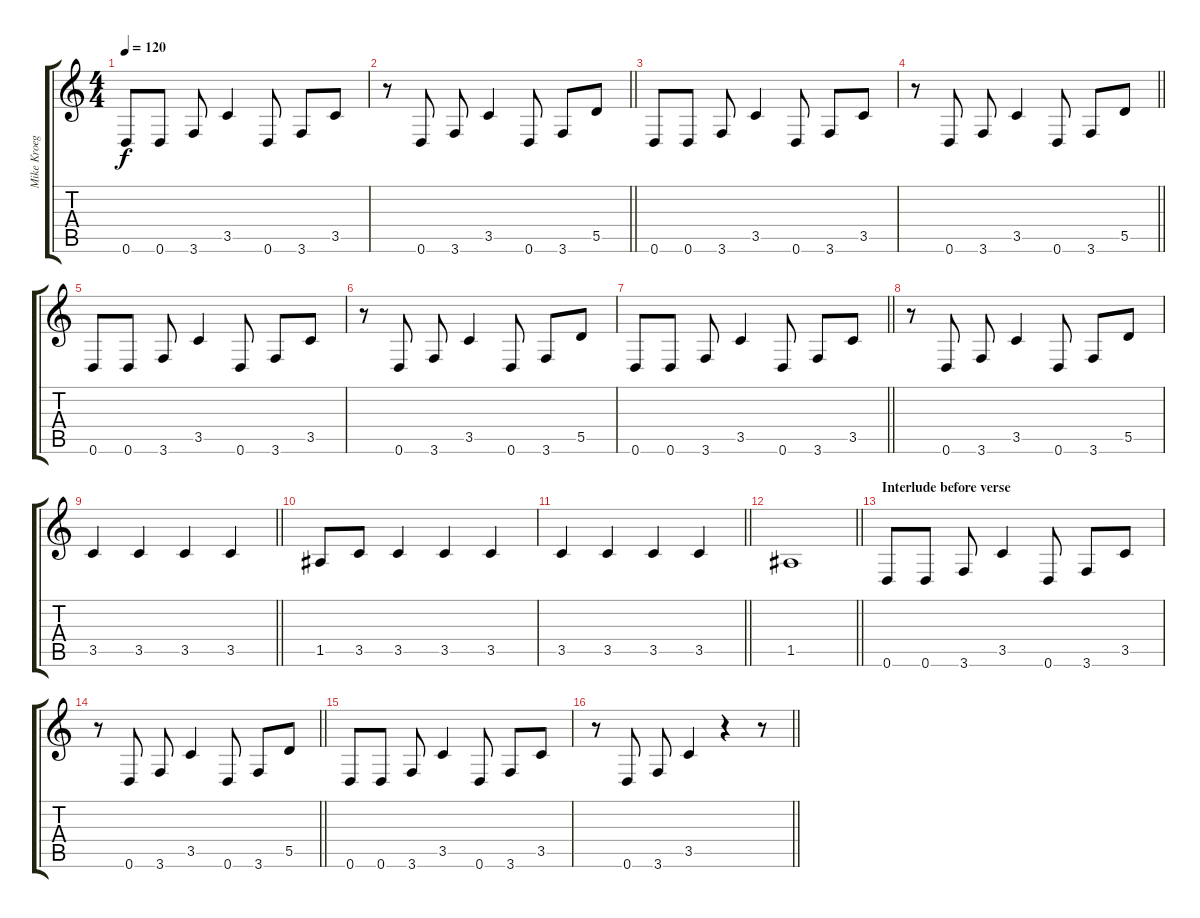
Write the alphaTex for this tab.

\track ("Mike Kroeger" "Mike Kroeg") {instrument electricbasspick}
\staff {score tabs}
\tuning (E4 B3 G3 D3 A2 D2) {hide}
\ts (4 4)
\tempo 120
\clef g2
\ks c
0.6.8{dy f} 0.6.8 3.6.8 3.5.4 0.6.8 3.6.8 3.5.8 |
\barLineRight lightlight
r.8 0.6.8 3.6.8 3.5.4 0.6.8 3.6.8 5.5.8 |
0.6.8 0.6.8 3.6.8 3.5.4 0.6.8 3.6.8 3.5.8 |
\barLineRight lightlight
r.8 0.6.8 3.6.8 3.5.4 0.6.8 3.6.8 5.5.8 |
0.6.8 0.6.8 3.6.8 3.5.4 0.6.8 3.6.8 3.5.8 |
r.8 0.6.8 3.6.8 3.5.4 0.6.8 3.6.8 5.5.8 |
\barLineRight lightlight
0.6.8 0.6.8 3.6.8 3.5.4 0.6.8 3.6.8 3.5.8 |
r.8 0.6.8 3.6.8 3.5.4 0.6.8 3.6.8 5.5.8 |
\barLineRight lightlight
3.5.4 3.5.4 3.5.4 3.5.4 |
1.5.8 3.5.8 3.5.4 3.5.4 3.5.4 |
\barLineRight lightlight
3.5.4 3.5.4 3.5.4 3.5.4 |
\barLineRight lightlight
1.5.1 |
\section ("" "Interlude before verse")
0.6.8 0.6.8 3.6.8 3.5.4 0.6.8 3.6.8 3.5.8 |
\barLineRight lightlight
r.8 0.6.8 3.6.8 3.5.4 0.6.8 3.6.8 5.5.8 |
0.6.8 0.6.8 3.6.8 3.5.4 0.6.8 3.6.8 3.5.8 |
\barLineRight lightlight
r.8 0.6.8 3.6.8 3.5.4 r.4 r.8
